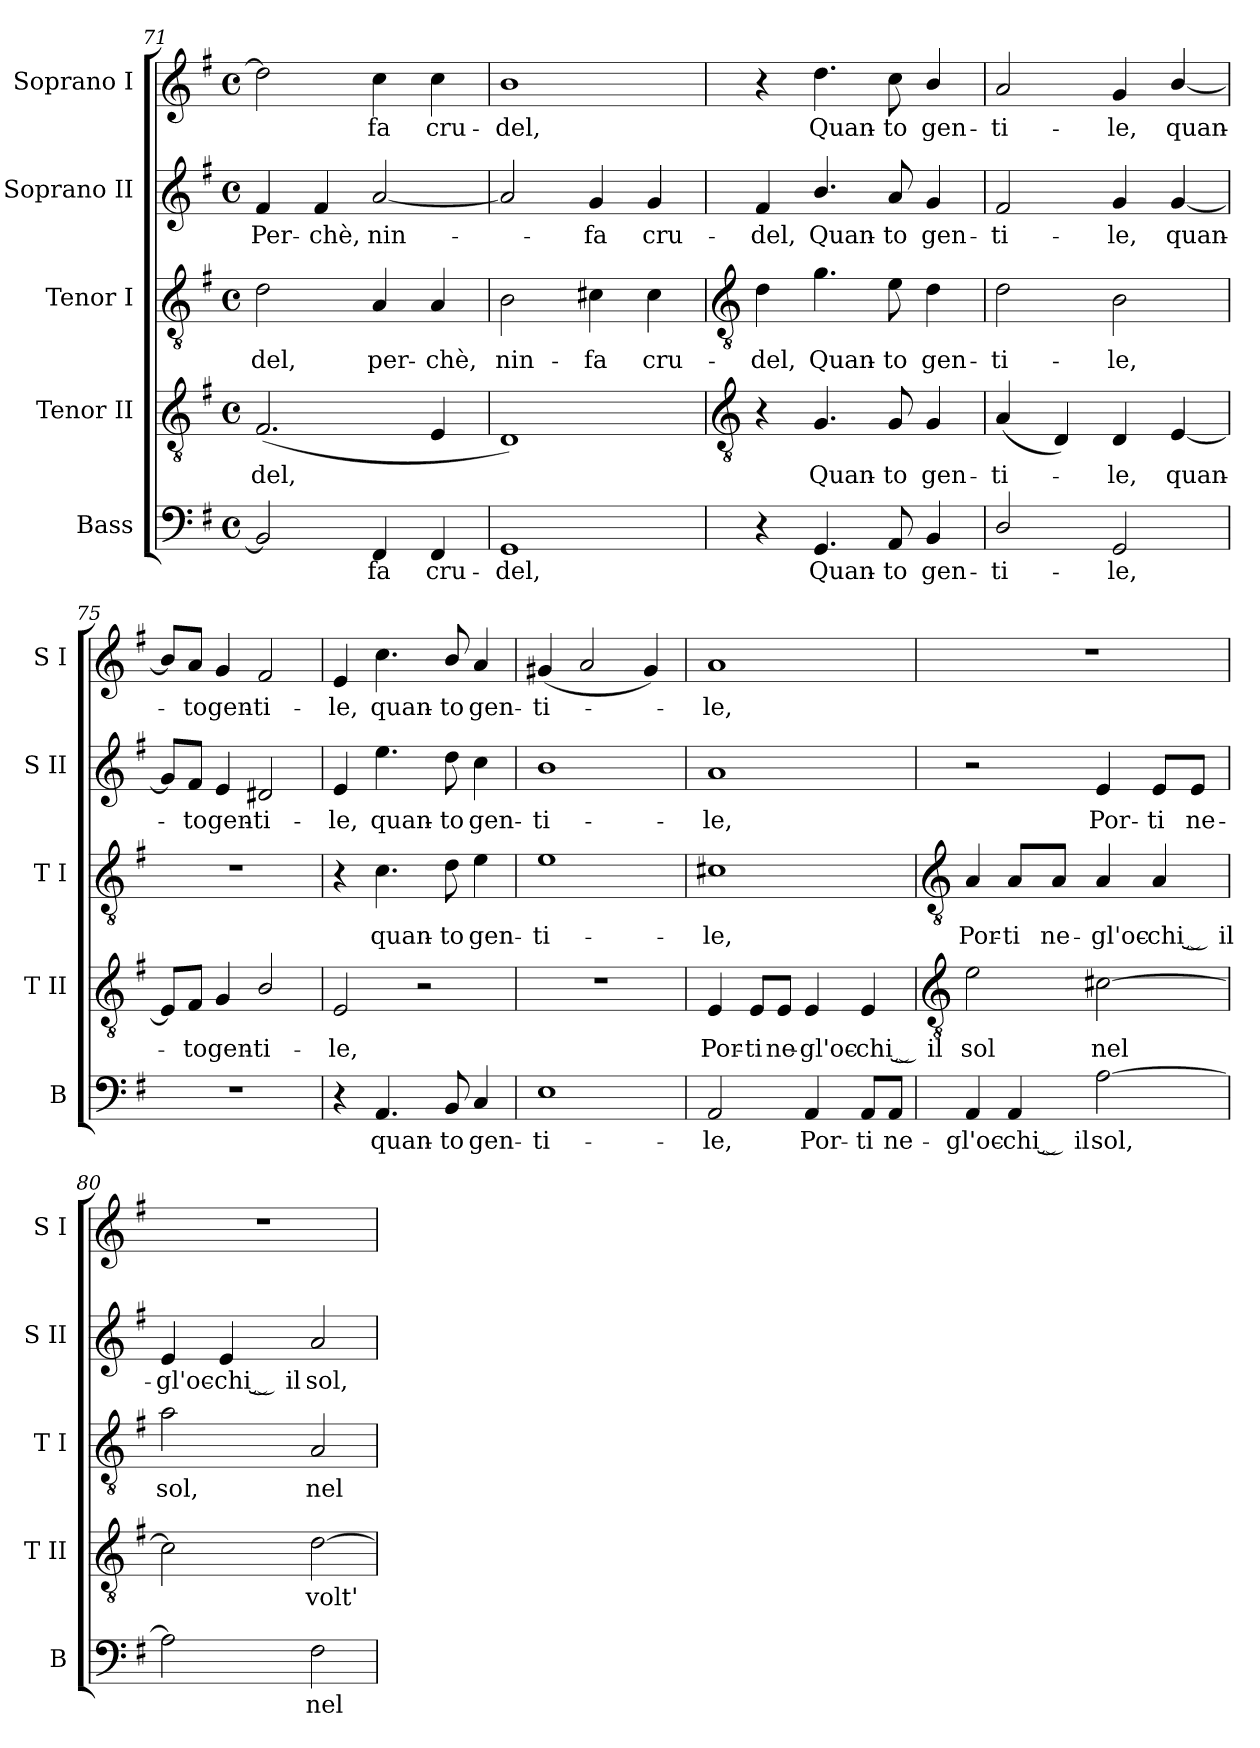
**kern	**text	**kern	**text	**kern	**text	**kern	**text	**kern	**text
*part5	*part5	*part4	*part4	*part3	*part3	*part2	*part2	*part1	*part1
*staff5	*staff5	*staff4	*staff4	*staff3	*staff3	*staff2	*staff2	*staff1	*staff1
*I"Bass	*	*I"Tenor II	*	*I"Tenor I	*	*I"Soprano II	*	*I"Soprano I	*
*I'B	*	*I'T II	*	*I'T I	*	*I'S II	*	*I'S I	*
*clefF4	*	*clefGv2	*	*clefGv2	*	*clefG2	*	*clefG2	*
*k[f#]	*	*k[f#]	*	*k[f#]	*	*k[f#]	*	*k[f#]	*
*G:	*	*G:	*	*G:	*	*G:	*	*G:	*
*M4/4	*	*M4/4	*	*M4/4	*	*M4/4	*	*M4/4	*
*met(c)	*	*met(c)	*	*met(c)	*	*met(c)	*	*met(c)	*
=71	=71	=71	=71	=71	=71	=71	=71	=71	=71
!	!	!	!LO:LY:b	!	!LO:LY:b	!	!LO:LY:b	!	!
2BB/]	.	(<2.F#	-del,	2d	-del,	4f#	Per-	2dd]	.
!	!	!	!	!	!	!	!LO:LY:b	!	!
.	.	.	.	.	.	4f#	-chè,	.	.
!	!LO:LY:b	!	!	!	!LO:LY:b	!	!LO:LY:b	!	!LO:LY:b
4FF#	fa	.	.	4A	per-	[2a	nin-	4cc	fa
!	!LO:LY:b	!	!	!	!LO:LY:b	!	!	!	!LO:LY:b
4FF#	cru-	4E	.	4A	-chè,	.	.	4cc	cru-
=72	=72	=72	=72	=72	=72	=72	=72	=72	=72
!	!LO:LY:b	!	!	!	!LO:LY:b	!	!	!	!LO:LY:b
1GG	-del,	1D)	.	2B	nin-	2a]	.	1b	-del,
!	!	!	!	!	!LO:LY:b	!	!LO:LY:b	!	!
.	.	.	.	4c#X	-fa	4g/	fa	.	.
!	!	!	!	!	!LO:LY:b	!	!LO:LY:b	!	!
.	.	.	.	4c#	cru-	4g/	cru-	.	.
!!LO:LB:g=z
=73	=73	=73	=73	=73	=73	=73	=73	=73	=73
*	*	*clefGv2	*	*clefGv2	*	*	*	*	*
!	!	!	!	!	!LO:LY:b	!	!LO:LY:b	!	!
4r	.	4r	.	4d	-del,	4f#	-del,	4r	.
!	!LO:LY:b	!	!LO:LY:b	!	!LO:LY:b	!	!LO:LY:b	!	!LO:LY:b
4.GG	Quan-	4.G	Quan-	4.g\	Quan-	4.b/	Quan-	4.dd	Quan-
!	!LO:LY:b	!	!LO:LY:b	!	!LO:LY:b	!	!LO:LY:b	!	!LO:LY:b
8AA	-to	8G	-to	8e	-to	8a	-to	8cc	-to
!	!LO:LY:b	!	!LO:LY:b	!	!LO:LY:b	!	!LO:LY:b	!	!LO:LY:b
4BB	gen-	4G	gen-	4d	gen-	4g/	gen-	4b/	gen-
=74	=74	=74	=74	=74	=74	=74	=74	=74	=74
!	!LO:LY:b	!	!LO:LY:b	!	!LO:LY:b	!	!LO:LY:b	!	!LO:LY:b
2D/	-ti-	(4A	-ti-	2d	-ti-	2f#	-ti-	2a	-ti-
.	.	4D)	.	.	.	.	.	.	.
!	!LO:LY:b	!	!LO:LY:b	!	!LO:LY:b	!	!LO:LY:b	!	!LO:LY:b
2GG	-le,	4D	le,	2B	-le,	4g/	-le,	4g	-le,
!	!	!	!LO:LY:b	!	!	!	!LO:LY:b	!	!LO:LY:b
.	.	[4E	quan-	.	.	[4g/	quan-	[4b/	quan-
=75	=75	=75	=75	=75	=75	=75	=75	=75	=75
1r	.	8E/L]	.	1r	.	8g/L]	.	8b/L]	.
!	!	!	!LO:LY:b	!	!	!	!LO:LY:b	!	!LO:LY:b
.	.	8F#/J	-to	.	.	8f#/J	to	8a/J	to
!	!	!	!LO:LY:b	!	!	!	!LO:LY:b	!	!LO:LY:b
.	.	4G	gen-	.	.	4e	gen-	4g/	gen-
!	!	!	!LO:LY:b	!	!	!	!LO:LY:b	!	!LO:LY:b
.	.	2B/	-ti-	.	.	2d#X	-ti-	2f#	-ti-
=76	=76	=76	=76	=76	=76	=76	=76	=76	=76
!	!	!	!LO:LY:b	!	!	!	!LO:LY:b	!	!LO:LY:b
4r	.	2E	-le,	4r	.	4e	-le,	4e	-le,
!	!LO:LY:b	!	!	!	!LO:LY:b	!	!LO:LY:b	!	!LO:LY:b
4.AA	quan-	.	.	4.c	quan-	4.ee	quan-	4.cc	quan-
.	.	2r	.	.	.	.	.	.	.
!	!LO:LY:b	!	!	!	!LO:LY:b	!	!LO:LY:b	!	!LO:LY:b
8BB	-to	.	.	8d	-to	8dd	-to	8b/	-to
!	!LO:LY:b	!	!	!	!LO:LY:b	!	!LO:LY:b	!	!LO:LY:b
4C	gen-	.	.	4e	gen-	4cc	gen-	4a	gen-
=77	=77	=77	=77	=77	=77	=77	=77	=77	=77
!	!LO:LY:b	!	!	!	!LO:LY:b	!	!LO:LY:b	!	!LO:LY:b
1E	-ti-	1r	.	1e	-ti-	1b	-ti-	(<4g#X	-ti-
.	.	.	.	.	.	.	.	2a	.
.	.	.	.	.	.	.	.	4g#)	.
=78	=78	=78	=78	=78	=78	=78	=78	=78	=78
!	!LO:LY:b	!	!LO:LY:b	!	!LO:LY:b	!	!LO:LY:b	!	!LO:LY:b
2AA	-le,	4E	Por-	1c#X	-le,	1a	-le,	1a	le,
!	!	!	!LO:LY:b	!	!	!	!	!	!
.	.	8E/L	-ti	.	.	.	.	.	.
!	!	!	!LO:LY:b	!	!	!	!	!	!
.	.	8E/J	ne-	.	.	.	.	.	.
!	!LO:LY:b	!	!LO:LY:b	!	!	!	!	!	!
4AA	Por-	4E	-gl'oc-	.	.	.	.	.	.
!	!LO:LY:b	!	!LO:LY:b	!	!	!	!	!	!
8AA/L	-ti	4E	-chi ̮ il	.	.	.	.	.	.
!	!LO:LY:b	!	!	!	!	!	!	!	!
8AA/J	ne-	.	.	.	.	.	.	.	.
!!LO:LB:g=z
=79	=79	=79	=79	=79	=79	=79	=79	=79	=79
*	*	*clefGv2	*	*clefGv2	*	*	*	*	*
!	!LO:LY:b	!	!LO:LY:b	!	!LO:LY:b	!	!	!	!
4AA	-gl'oc-	2e	sol	4A	Por-	2r	.	1r	.
!	!LO:LY:b	!	!	!	!LO:LY:b	!	!	!	!
4AA	-chi ̮ il	.	.	8A/L	-ti	.	.	.	.
!	!	!	!	!	!LO:LY:b	!	!	!	!
.	.	.	.	8A/J	ne-	.	.	.	.
!	!LO:LY:b	!	!LO:LY:b	!	!LO:LY:b	!	!LO:LY:b	!	!
[2A	sol,	[2c#X	nel	4A	-gl'oc-	4e	Por-	.	.
!	!	!	!	!	!LO:LY:b	!	!LO:LY:b	!	!
.	.	.	.	4A	-chi ̮ il	8e/L	-ti	.	.
!	!	!	!	!	!	!	!LO:LY:b	!	!
.	.	.	.	.	.	8e/J	ne-	.	.
=80	=80	=80	=80	=80	=80	=80	=80	=80	=80
!	!	!	!	!	!LO:LY:b	!	!LO:LY:b	!	!
2A]	.	2c#]	.	2a	sol,	4e	-gl'oc-	1r	.
!	!	!	!	!	!	!	!LO:LY:b	!	!
.	.	.	.	.	.	4e	-chi ̮ il	.	.
!	!LO:LY:b	!	!LO:LY:b	!	!LO:LY:b	!	!LO:LY:b	!	!
2F#	nel	[2d	volt'	2A	nel	2a	sol,	.	.
=	=	=	=	=	=	=	=	=	=
*-	*-	*-	*-	*-	*-	*-	*-	*-	*-
